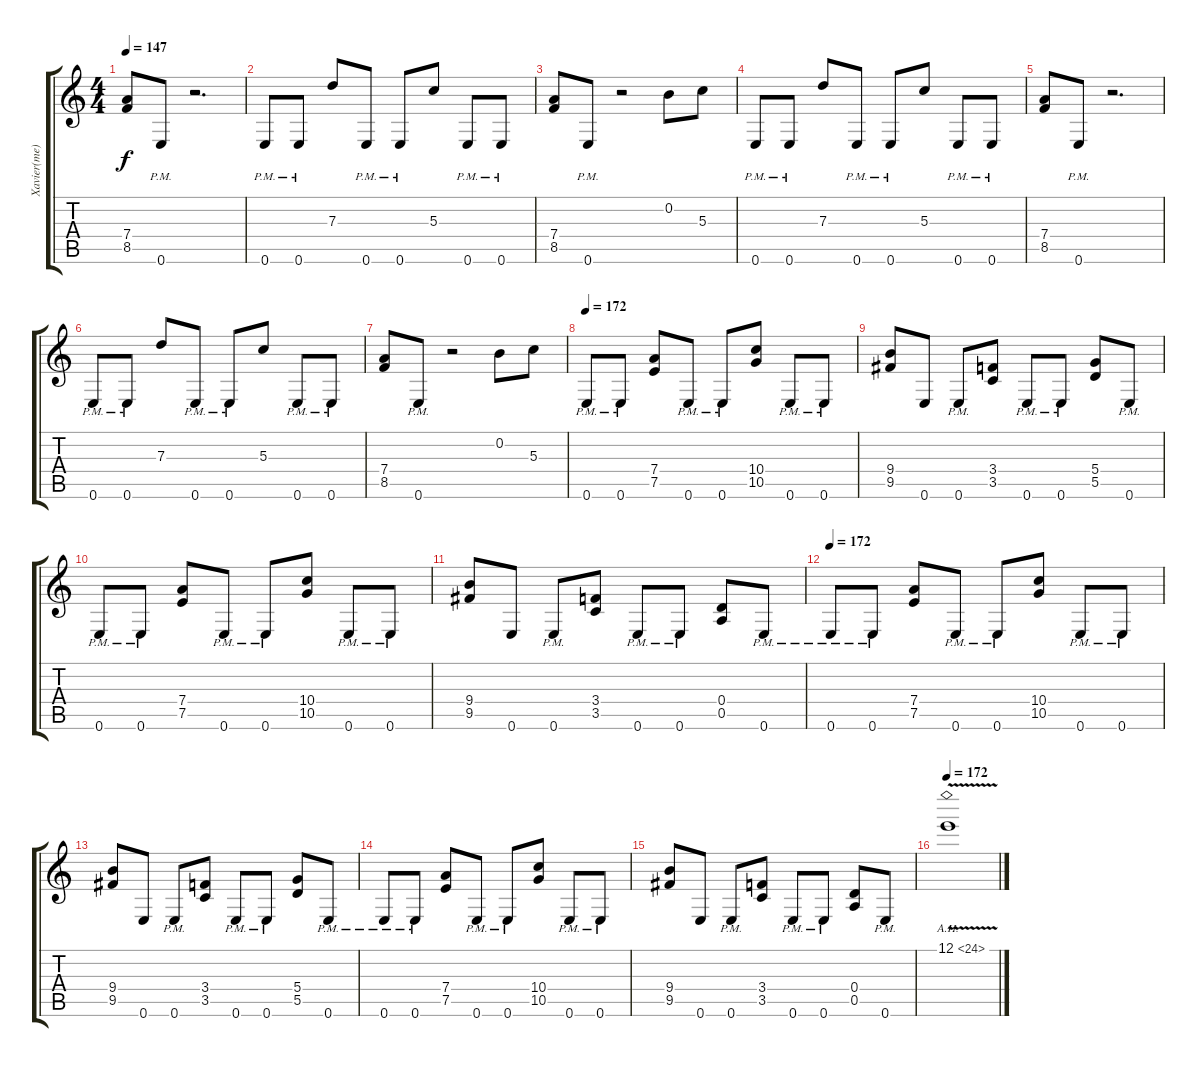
\track ("Xavier(me)" "Xavier(me)") {instrument distortionguitar}
\staff {score tabs}
\tuning (E4 B3 G3 D3 A2 E2) {hide}
\ts (4 4)
\tempo 147
\clef g2
\ks c
(7.4 8.5).8{dy f} 0.6{pm}.8 r.2{d} |
0.6{pm}.8 0.6{pm}.8 7.3.8 0.6{pm}.8 0.6{pm}.8 5.3.8 0.6{pm}.8 0.6{pm}.8 |
(7.4 8.5).8 0.6{pm}.8 r.2 0.2.8 5.3.8 |
0.6{pm}.8 0.6{pm}.8 7.3.8 0.6{pm}.8 0.6{pm}.8 5.3.8 0.6{pm}.8 0.6{pm}.8 |
(7.4 8.5).8 0.6{pm}.8 r.2{d} |
0.6{pm}.8 0.6{pm}.8 7.3.8 0.6{pm}.8 0.6{pm}.8 5.3.8 0.6{pm}.8 0.6{pm}.8 |
(7.4 8.5).8 0.6{pm}.8 r.2 0.2.8 5.3.8 |
\tempo 172
0.6{pm}.8 0.6{pm}.8 (7.4 7.5).8 0.6{pm}.8 0.6{pm}.8 (10.4 10.5).8 0.6{pm}.8 0.6{pm}.8 |
(9.4 9.5).8 0.6.8 0.6{pm}.8 (3.4 3.5).8 0.6{pm}.8 0.6{pm}.8 (5.4 5.5).8 0.6{pm}.8 |
0.6{pm}.8 0.6{pm}.8 (7.4 7.5).8 0.6{pm}.8 0.6{pm}.8 (10.4 10.5).8 0.6{pm}.8 0.6{pm}.8 |
(9.4 9.5).8 0.6.8 0.6{pm}.8 (3.4 3.5).8 0.6{pm}.8 0.6{pm}.8 (0.4 0.5).8 0.6{pm}.8 |
\tempo 172
0.6{pm}.8 0.6{pm}.8 (7.4 7.5).8 0.6{pm}.8 0.6{pm}.8 (10.4 10.5).8 0.6{pm}.8 0.6{pm}.8 |
(9.4 9.5).8 0.6.8 0.6{pm}.8 (3.4 3.5).8 0.6{pm}.8 0.6{pm}.8 (5.4 5.5).8 0.6{pm}.8 |
0.6{pm}.8 0.6{pm}.8 (7.4 7.5).8 0.6{pm}.8 0.6{pm}.8 (10.4 10.5).8 0.6{pm}.8 0.6{pm}.8 |
(9.4 9.5).8 0.6.8 0.6{pm}.8 (3.4 3.5).8 0.6{pm}.8 0.6{pm}.8 (0.4 0.5).8 0.6{pm}.8 |
\tempo 172
12.1{ah 12 v}.1
